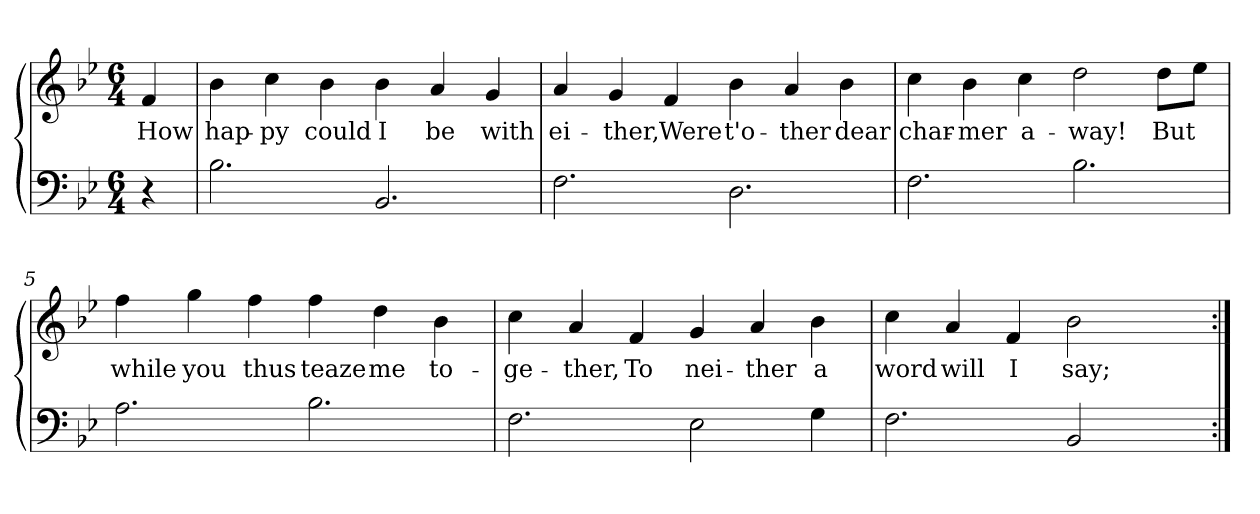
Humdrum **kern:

**kern	**kern	**text
*part2	*part1	*part1
*staff2	*staff1	*staff1
*clefF4	*clefG2	*
*k[b-e-]	*k[b-e-]	*
*B-:	*B-:	*
*M6/4	*M6/4	*
=1	=1	=1
4r	4f/	How
=2	=2	=2
2.B-\	4b-\	hap-
.	4cc\	-py
.	4b-\	could
2.BB-/	4b-\	I
.	4a/	be
.	4g/	with
=3	=3	=3
2.F\	4a/	ei-
.	4g/	-ther,
.	4f/	Were
2.D\	4b-\	t'o-
.	4a/	-ther
.	4b-\	dear
=4	=4	=4
2.F\	4cc\	char-
.	4b-\	-mer
.	4cc\	a-
2.B-\	2dd\	-way!
.	8dd\L	But
.	8ee-\J	.
!!LO:LB:g=z
=5	=5	=5
2.A\	4ff\	while
.	4gg\	you
.	4ff\	thus
2.B-\	4ff\	teaze
.	4dd\	me
.	4b-\	to-
=6	=6	=6
2.F\	4cc\	-ge-
.	4a/	-ther,
.	4f/	To
2E-\	4g/	nei-
.	4a/	-ther
4G\	4b-\	a
=7	=7	=7
2.F\	4cc\	word
.	4a/	will
.	4f/	I
2BB-/	2b-\	say;
4ryy	4ryy	.
=:|!	=:|!	=:|!
*-	*-	*-
